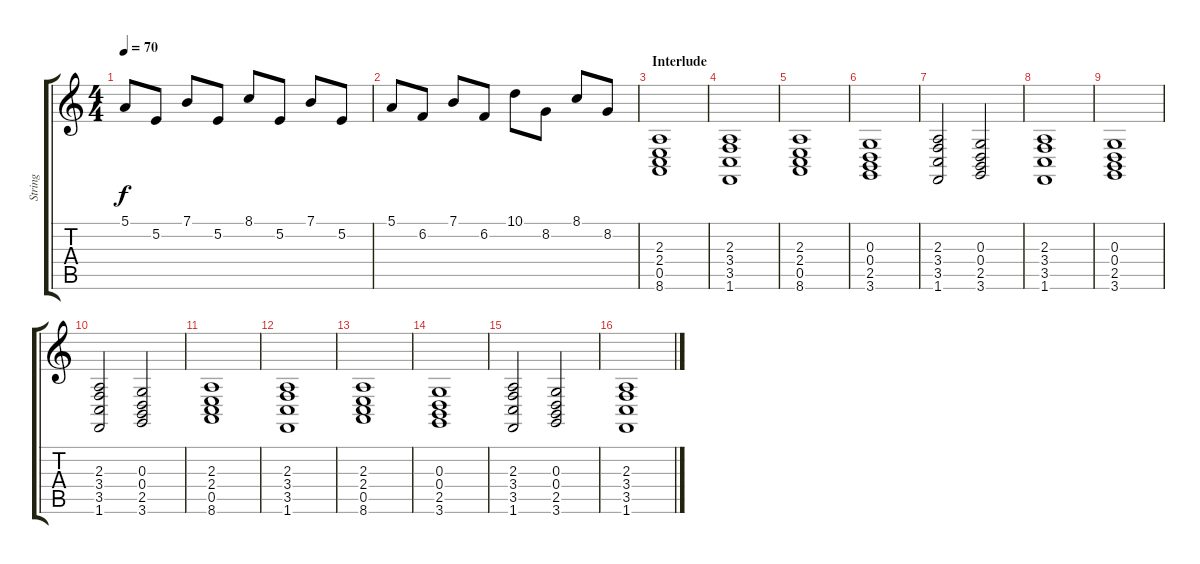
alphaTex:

\track ("String" "String") {instrument stringensemble1}
\staff {score tabs}
\tuning (E4 B3 G3 D3 A2 E2) {hide}
\ts (4 4)
\tempo 70
\clef g2
\ks c
5.1.8{dy f} 5.2.8 7.1.8 5.2.8 8.1.8 5.2.8 7.1.8 5.2.8 |
5.1.8 6.2.8 7.1.8 6.2.8 10.1.8 8.2.8 8.1.8 8.2.8 |
\section ("" "Interlude")
(2.3 2.4 0.5 8.6).1{volume 7} |
(2.3 3.4 3.5 1.6).1 |
(2.3 2.4 0.5 8.6).1 |
(0.3 0.4 2.5 3.6).1 |
(2.3 3.4 3.5 1.6).2 (0.3 0.4 2.5 3.6).2 |
(2.3 3.4 3.5 1.6).1 |
(0.3 0.4 2.5 3.6).1 |
(2.3 3.4 3.5 1.6).2 (0.3 0.4 2.5 3.6).2 |
(2.3 2.4 0.5 8.6).1 |
(2.3 3.4 3.5 1.6).1 |
(2.3 2.4 0.5 8.6).1 |
(0.3 0.4 2.5 3.6).1 |
(2.3 3.4 3.5 1.6).2 (0.3 0.4 2.5 3.6).2 |
(2.3 3.4 3.5 1.6).1
